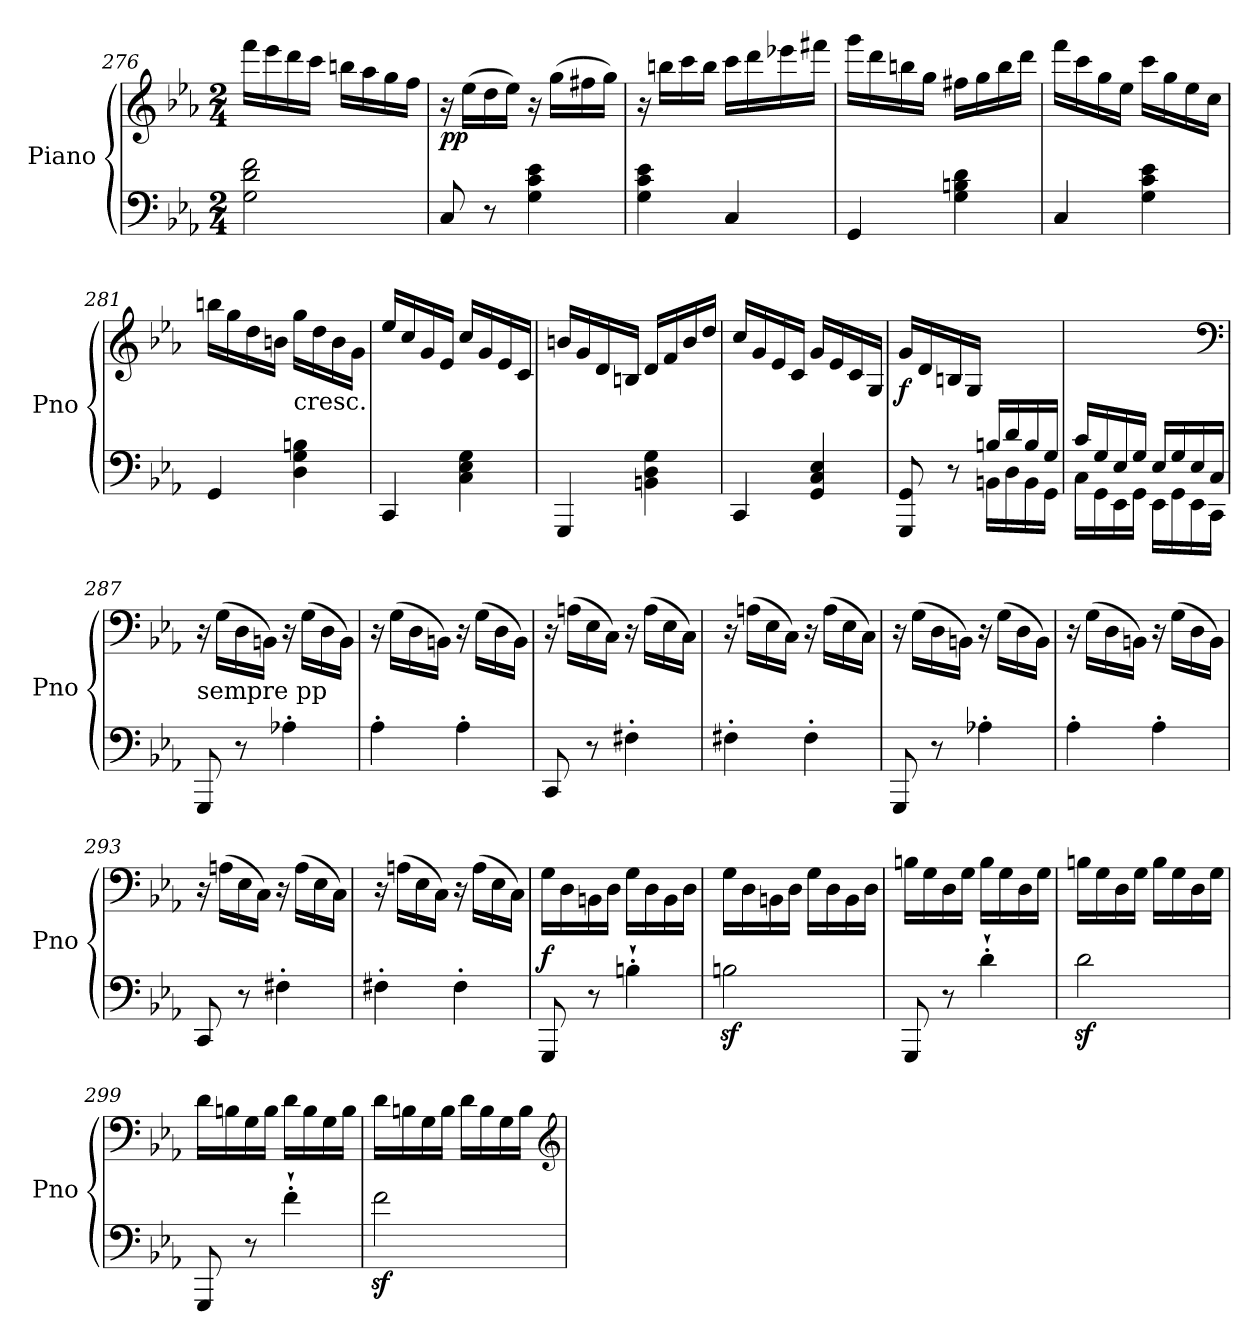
**kern	**kern	**dynam
*part1	*part1	*part1
*staff2	*staff1	*staff1/2
*I"Piano	*	*
*I'Pno	*	*
*clefF4	*clefG2	*
*k[b-e-a-]	*k[b-e-a-]	*
*E-:	*E-:	*
*M2/4	*M2/4	*
=276	=276	=276
2G\ 2d\ 2f\	16fff\LL	.
.	16eee-\	.
.	16ddd\	.
.	16ccc\JJ	.
.	16bbn\LL	.
.	16aa-\	.
.	16gg\	.
.	16ff\JJ	.
=277	=277	=277
!	!	!LO:DY:b
8C/	16r	pp
.	(16ee-\LL	.
8r	16dd\	.
.	16ee-\JJ)	.
4G\ 4c\ 4e-\	16r	.
.	(16gg\LL	.
.	16ff#X\	.
.	16gg\JJ)	.
=278	=278	=278
4G\ 4c\ 4e-\	16r	.
.	16bbn\LL	.
.	16ccc\	.
.	16bb\JJ	.
4C/	16ccc\LL	.
.	16ddd\	.
.	16eee-X\	.
.	16fff#X\JJ	.
!!LO:PB:g=z
=279	=279	=279
4GG/	16ggg\LL	.
.	16ddd\	.
.	16bbn\	.
.	16gg\JJ	.
4G\ 4Bn\ 4d\	16ff#X\LL	.
.	16gg\	.
.	16bb\	.
.	16ddd\JJ	.
=280	=280	=280
4C/	16fff\LL	.
.	16ccc\	.
.	16gg\	.
.	16ee-\JJ	.
4G\ 4c\ 4e-\	16ccc\LL	.
.	16gg\	.
.	16ee-\	.
.	16cc\JJ	.
=281	=281	=281
4GG/	16bbn\LL	.
.	16gg\	.
.	16dd\	.
.	16bn\JJ	.
!	!LO:TX:b:t=cresc.	!
4D\ 4G\ 4Bn\	16gg\LL	.
.	16dd\	.
.	16b\	.
.	16g\JJ	.
=282	=282	=282
4CC/	16ee-/LL	.
.	16cc/	.
.	16g/	.
.	16e-/JJ	.
4C\ 4E-\ 4G\	16cc/LL	.
.	16g/	.
.	16e-/	.
.	16c/JJ	.
=283	=283	=283
4GGG/	16bn/LL	.
.	16g/	.
.	16d/	.
.	16Bn/JJ	.
4BBn\ 4D\ 4G\	16d/LL	.
.	16f/	.
.	16b/	.
.	16dd/JJ	.
=284	=284	=284
4CC/	16cc/LL	.
.	16g/	.
.	16e-/	.
.	16c/JJ	.
4GG/ 4C/ 4E-/	16g/LL	.
.	16e-/	.
.	16c/	.
.	16G/JJ	.
!!LO:PB:g=z
=285	=285	=285
*^	*	*
!	!	!	!LO:DY:b
4ryy	8GGG/ 8GG/	16g/LL	f
.	.	16d/	.
.	8r	16Bn/	.
.	.	16G/JJ	.
16Bn/LL	16BBn\LL	4ryy	.
16d/	16D\	.	.
16B/	16BB\	.	.
16G/JJ	16GG\JJ	.	.
!!LO:PB:g=z
=286	=286	=286	=286
16c/LL	16C\LL	2ryy	.
16G/	16GG\	.	.
16E-/	16EE-\	.	.
16G/JJ	16GG\JJ	.	.
16E-/LL	16EE-\LL	.	.
16G/	16GG\	.	.
16E-/	16EE-\	.	.
16C/JJ	16CC\JJ	.	.
*v	*v	*	*
*	*clefF4	*
=287	=287	=287
*^	*	*
!	!	!LO:TX:b:t=sempre pp	!
*v	*v	*	*
8GGG/	16r	.
.	(16G\LL	.
8r	16D\	.
.	16BBn\JJ)	.
4A-X'\	16r	.
.	(16G\LL	.
.	16D\	.
.	16BB\JJ)	.
=288	=288	=288
4A-'\	16r	.
.	(16G\LL	.
.	16D\	.
.	16BBn\JJ)	.
4A-'\	16r	.
.	(16G\LL	.
.	16D\	.
.	16BB\JJ)	.
=289	=289	=289
8CC/	16r	.
.	(16An\LL	.
8r	16E-\	.
.	16C\JJ)	.
4F#X'\	16r	.
.	(16A\LL	.
.	16E-\	.
.	16C\JJ)	.
!!LO:PB:g=z
=290	=290	=290
4F#X'\	16r	.
.	(16An\LL	.
.	16E-\	.
.	16C\JJ)	.
4F#'\	16r	.
.	(16A\LL	.
.	16E-\	.
.	16C\JJ)	.
!!LO:PB:g=z
=291	=291	=291
8GGG/	16r	.
.	(16G\LL	.
8r	16D\	.
.	16BBn\JJ)	.
4A-X'\	16r	.
.	(16G\LL	.
.	16D\	.
.	16BB\JJ)	.
=292	=292	=292
4A-'\	16r	.
.	(16G\LL	.
.	16D\	.
.	16BBn\JJ)	.
4A-'\	16r	.
.	(16G\LL	.
.	16D\	.
.	16BB\JJ)	.
=293	=293	=293
8CC/	16r	.
.	(16An\LL	.
8r	16E-\	.
.	16C\JJ)	.
4F#X'\	16r	.
.	(16A\LL	.
.	16E-\	.
.	16C\JJ)	.
=294	=294	=294
4F#X'\	16r	.
.	(16An\LL	.
.	16E-\	.
.	16C\JJ)	.
4F#'\	16r	.
.	(16A\LL	.
.	16E-\	.
.	16C\JJ)	.
!!LO:PB:g=z
=295	=295	=295
!	!	!LO:DY:a=2
8GGG/	16G\LL	f
.	16D\	.
8r	16BBn\	.
.	16D\JJ	.
4Bn`'\	16G\LL	.
.	16D\	.
.	16BB\	.
.	16D\JJ	.
!!LO:PB:g=z
=296	=296	=296
2Bnz<\	16G\LL	.
.	16D\	.
.	16BBn\	.
.	16D\JJ	.
.	16G\LL	.
.	16D\	.
.	16BB\	.
.	16D\JJ	.
=297	=297	=297
8GGG/	16Bn\LL	.
.	16G\	.
8r	16D\	.
.	16G\JJ	.
4d`'\	16B\LL	.
.	16G\	.
.	16D\	.
.	16G\JJ	.
=298	=298	=298
2dz<\	16Bn\LL	.
.	16G\	.
.	16D\	.
.	16G\JJ	.
.	16B\LL	.
.	16G\	.
.	16D\	.
.	16G\JJ	.
=299	=299	=299
8GGG/	16d\LL	.
.	16Bn\	.
8r	16G\	.
.	16B\JJ	.
4f`'\	16d\LL	.
.	16B\	.
.	16G\	.
.	16B\JJ	.
!!LO:PB:g=z
=300	=300	=300
2fz<\	16d\LL	.
.	16Bn\	.
.	16G\	.
.	16B\JJ	.
.	16d\LL	.
.	16B\	.
.	16G\	.
.	16B\JJ	.
*	*clefG2	*
=	=	=
*-	*-	*-
